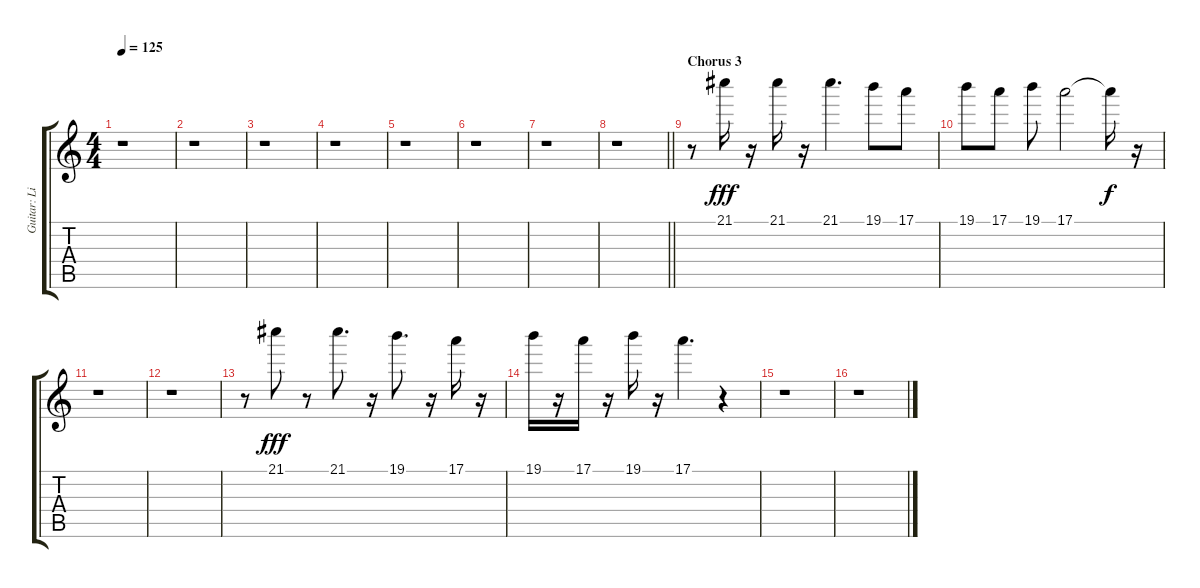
\track ("Guitar: Lindsey Buckingham" "Guitar: Li") {instrument electricguitarclean}
\staff {score tabs}
\tuning (E4 B3 G3 D3 A2 E2) {hide}
\ts (4 4)
\tempo 125
\clef g2
\ks c
r.1{dy fff} |
r.1 |
r.1 |
r.1 |
r.1 |
r.1 |
r.1 |
\barLineRight lightlight
r.1 |
\section ("" "Chorus 3")
r.8 21.1.16 r.16 21.1.16 r.16 21.1.4{d} 19.1.8 17.1.8 |
19.1.8 17.1.8 19.1.8 17.1.2 17.1{t}.16{dy f} r.16 |
r.1 |
r.1 |
r.8 21.1.8{dy fff} r.8 21.1.8{d} r.16 19.1.8{d} r.16 17.1.16 r.16 |
19.1.16 r.16 17.1.16 r.16 19.1.16 r.16 17.1.4{d} r.4 |
r.1 |
r.1
